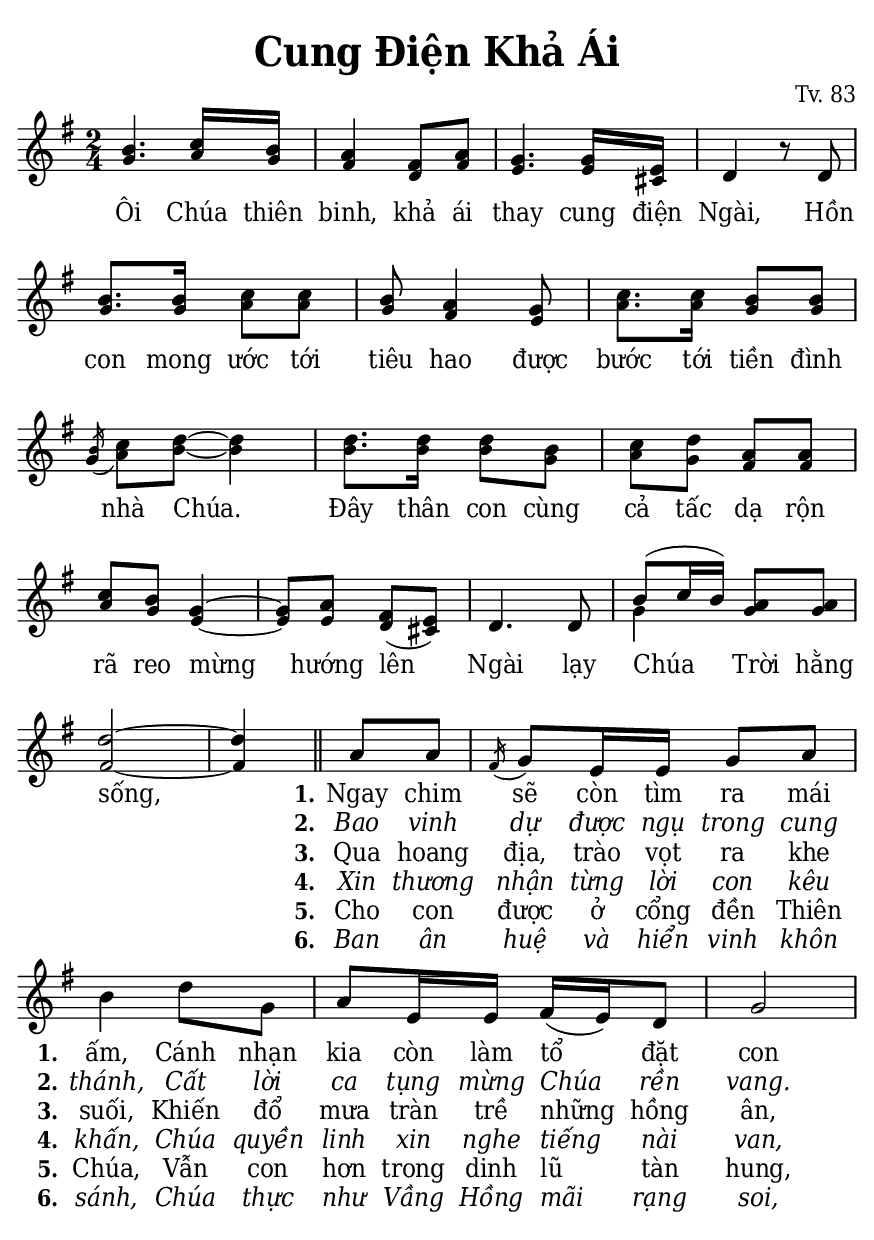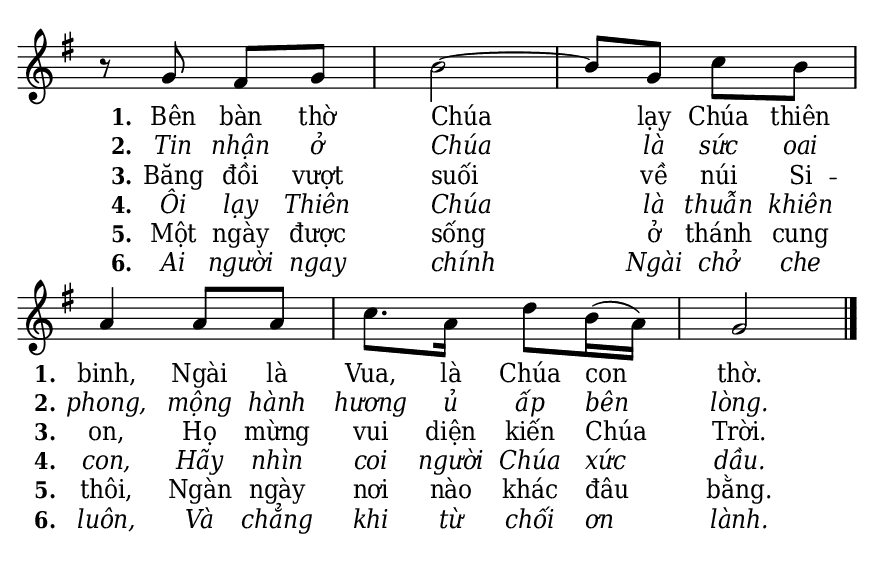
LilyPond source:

% Cài đặt chung\
\version "2.22.1"
\include "english.ly"

\header {
  title = \markup { \fontsize #1 "Cung Điện Khả Ái" }
  composer = "Tv. 83"
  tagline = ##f
}

% Nhạc phiên khúc
nhacPhienKhucSop = \relative c'' {
  b4. c16 b |
  a4 fs8 a |
  g4. g16 e |
  d4 r8 d |
  b'8. b16 c8 c |
  b a4 g8 |
  c8. c16 b8 b |
  \slashedGrace { b16 ( } c8) d ~ d4 |
  d8. d16 d8 b |
  c d a a |
  c b g4 ~ |
  g8 a fs (e) |
  d4. d8 |
  b' (c16 b) a8 a |
  d2 ~ |
  d4 \bar "||"
  
  a8 a |
  \slashedGrace { fs16 ( } g8) e16 e g8 a |
  b4 d8 g, |
  a e16 e fs (e) d8 |
  g2 |
  r8 g fs g |
  b2 ~ |
  b8 g c b |
  a4 a8 a |
  c8. a16 d8 b16 (a) |
  g2 \bar "|."
}

nhacPhienKhucAlto = \relative c'' {
  g4. a16 g |
  fs4 d8 fs |
  e4. e16 cs |
  d4 r8 d |
  g8. g16 a8 a |
  g fs4 e8 |
  a8. a16 g8 g |
  \slashedGrace { g16 ( } a8) b8 ~ b4 |
  b8. b16 b8 g |
  a g fs fs |
  a g e4 ~ |
  e8 e d (cs) |
  d4. d8 |
  g4 g8 g |
  fs2 ~ |
  fs4
}

% Lời phiên khúc
loiPhienKhucSop = \lyrics {
  %\set stanza = "ĐK:"
  Ôi Chúa thiên binh, khả ái thay cung điện Ngài,
  Hồn con mong ước tới tiêu hao
  được bước tới tiền đình nhà Chúa.
  Đây thân con cùng cả tấc dạ
  rộn rã reo mừng hướng lên Ngài
  lạy Chúa Trời hằng sống,
  <<
    {
      \set stanza = "1."
      Ngay chim sẽ còn tìm ra mái ấm,
      Cánh nhạn kia còn làm tổ đặt con
      Bên bàn thờ Chúa lạy Chúa thiên binh,
      Ngài là Vua, là Chúa con thờ.
    }
    \new Lyrics {
	    \set associatedVoice = "beSop"
	    \set stanza = "2."
      \override Lyrics.LyricText.font-shape = #'italic
	    Bao vinh dự được ngụ trong cung thánh,
	    Cất lời ca tụng mừng Chúa rền vang.
	    Tin nhận ở Chúa là sức oai phong,
	    mộng hành hương ủ ấp bên lòng.
    }
    \new Lyrics {
	    \set associatedVoice = "beSop"
	    \set stanza = "3."
	    Qua hoang địa, trào vọt ra khe suối,
	    Khiến đổ mưa tràn trề những hồng ân,
	    Băng đồi vượt suối về núi Si -- on,
	    Họ mừng vui diện kiến Chúa Trời.
    }
    \new Lyrics {
	    \set associatedVoice = "beSop"
	    \set stanza = "4."
      \override Lyrics.LyricText.font-shape = #'italic
	    Xin thương nhận từng lời con kêu khấn,
	    Chúa quyền linh xin nghe tiếng nài van,
	    Ôi lạy Thiên Chúa là thuẫn khiên con,
	    Hãy nhìn coi người Chúa xức dầu.
    }
    \new Lyrics {
	    \set associatedVoice = "beSop"
	    \set stanza = "5."
	    Cho con được ở cổng đền Thiên Chúa,
	    Vẫn con hơn trong dinh lũ tàn hung,
	    Một ngày được sống ở thánh cung thôi,
	    Ngàn ngày nơi nào khác đâu bằng.
    }
    \new Lyrics {
	    \set associatedVoice = "beSop"
	    \set stanza = "6."
      \override Lyrics.LyricText.font-shape = #'italic
	    Ban ân huệ và hiển vinh khôn sánh,
	    Chúa thực như Vầng Hồng mãi rạng soi,
	    Ai người ngay chính Ngài chở che luôn,
	    Và chẳng khi từ chối ơn lành.
    }
  >>
}

% Dàn trang
\paper {
  #(set-paper-size "a5")
  top-margin = 3\mm
  bottom-margin = 3\mm
  left-margin = 3\mm
  right-margin = 3\mm
  indent = #0
  #(define fonts
	 (make-pango-font-tree "Deja Vu Serif Condensed"
	 		       "Deja Vu Serif Condensed"
			       "Deja Vu Serif Condensed"
			       (/ 20 20)))
  print-page-number = ##f
  %page-count = #1
}

TongNhip = {
  \key g \major \time 2/4
  \set Timing.beamExceptions = #'()
  \set Timing.baseMoment = #(ly:make-moment 1/4)
}

% mã nguồn cho những chức năng chưa hỗ trợ trong phiên bản lilypond hiện tại
% cung cấp bởi cộng đồng lilypond khi gửi email đến lilypond-user@gnu.org
% Đổi kích thước nốt cho bè phụ
notBePhu =
#(define-music-function (font-size music) (number? ly:music?)
   (for-some-music
     (lambda (m)
       (if (music-is-of-type? m 'rhythmic-event)
           (begin
             (set! (ly:music-property m 'tweaks)
                   (cons `(font-size . ,font-size)
                         (ly:music-property m 'tweaks)))
             #t)
           #f))
     music)
   music)

% in số phiên khúc trên mỗi dòng
#(define (add-grob-definition grob-name grob-entry)
    (set! all-grob-descriptions
          (cons ((@@ (lily) completize-grob-entry)
                 (cons grob-name grob-entry))
                all-grob-descriptions)))

#(add-grob-definition
   'StanzaNumberSpanner
   `((direction . ,LEFT)
     (font-series . bold)
     (padding . 1)
     (side-axis . ,X)
     (stencil . ,ly:text-interface::print)
     (X-offset . ,ly:side-position-interface::x-aligned-side)
     (Y-extent . ,grob::always-Y-extent-from-stencil)
     (meta . ((class . Spanner)
              (interfaces . (font-interface
                             side-position-interface
                             stanza-number-interface
                             text-interface))))))

\layout {
   \context {
     \Global
     \grobdescriptions #all-grob-descriptions
   }
   \context {
     \Score
     \remove Stanza_number_align_engraver
     \consists
       #(lambda (context)
          (let ((texts '())
                (syllables '()))
            (make-engraver
             (acknowledgers
              ((stanza-number-interface engraver grob source-engraver)
                 (set! texts (cons grob texts)))
              ((lyric-syllable-interface engraver grob source-engraver)
                 (set! syllables (cons grob syllables))))
             ((stop-translation-timestep engraver)
                (for-each
                 (lambda (text)
                   (for-each
                    (lambda (syllable)
                      (ly:pointer-group-interface::add-grob text
'side-support-elements syllable))
                    syllables))
                 texts)
                (set! syllables '())))))
   }
   \context {
     \Lyrics
     \remove Stanza_number_engraver
     \consists
       #(lambda (context)
          (let ((text #f)
                (last-stanza #f))
            (make-engraver
             ((process-music engraver)
                (let ((stanza (ly:context-property context 'stanza #f)))
                  (if (and stanza (not (equal? stanza last-stanza)))
                      (let ((column (ly:context-property context
'currentCommandColumn)))
                        (set! last-stanza stanza)
                        (if text
                            (ly:spanner-set-bound! text RIGHT column))

                        (set! text (ly:engraver-make-grob engraver
'StanzaNumberSpanner '()))
                        (ly:grob-set-property! text 'text stanza)
                        (ly:spanner-set-bound! text LEFT column)))))
             ((finalize engraver)
                (if text
                    (let ((column (ly:context-property context
'currentCommandColumn)))
                      (ly:spanner-set-bound! text RIGHT column)))))))
     \override StanzaNumberSpanner.horizon-padding = 10000
   }
}
% kết thúc mã nguồn

\score {
  \new ChoirStaff <<
    \new Staff \with {
        \consists "Merge_rests_engraver"
        printPartCombineTexts = ##f
      }
      <<
      \new Voice \TongNhip \partCombine 
        \nhacPhienKhucSop
        \notBePhu -1 { \nhacPhienKhucAlto }
      \new NullVoice = beSop \nhacPhienKhucSop
      \new Lyrics \lyricsto beSop \loiPhienKhucSop
      >>
  >>
  \layout {
    \override Lyrics.LyricSpace.minimum-distance = #1.5
    \override Score.BarNumber.break-visibility = ##(#f #f #f)
    \override Score.SpacingSpanner.uniform-stretching = ##t
  } 
}
